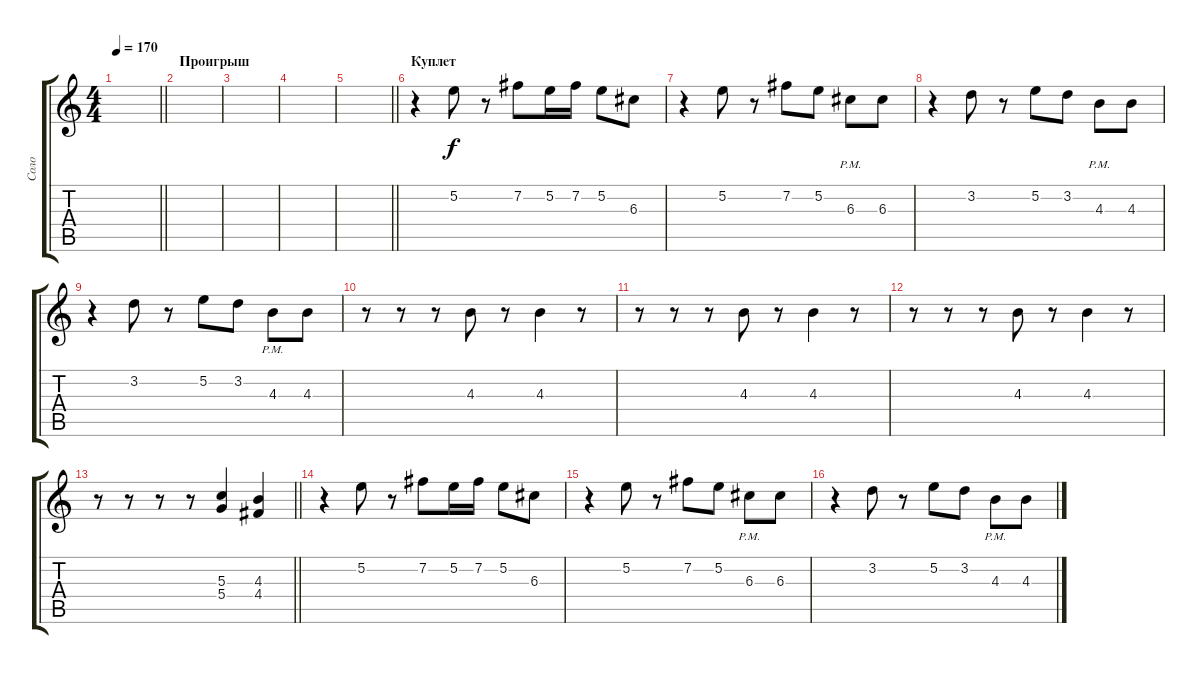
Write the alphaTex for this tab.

\track ("Соло" "Соло") {instrument overdrivenguitar}
\staff {score tabs}
\tuning (E4 B3 G3 D3 A2 E2) {hide}
\ts (4 4)
\tempo 170
\clef g2
\barLineRight lightlight
\ks c
|
\section ("" "Проигрыш")
|
|
|
\barLineRight lightlight
|
\section ("" "Куплет")
r.4 5.2.8 r.8 7.2.8 5.2.16 7.2.16 5.2.8 6.3.8 |
r.4 5.2.8 r.8 7.2.8 5.2.8 6.3{pm}.8 6.3.8 |
r.4 3.2.8 r.8 5.2.8 3.2.8 4.3{pm}.8 4.3.8 |
r.4 3.2.8 r.8 5.2.8 3.2.8 4.3{pm}.8 4.3.8 |
r.8 r.8 r.8 4.3.8 r.8 4.3.4 r.8 |
r.8 r.8 r.8 4.3.8 r.8 4.3.4 r.8 |
r.8 r.8 r.8 4.3.8 r.8 4.3.4 r.8 |
\barLineRight lightlight
r.8 r.8 r.8 r.8 (5.3 5.4).4 (4.3 4.4).4 |
r.4 5.2.8 r.8 7.2.8 5.2.16 7.2.16 5.2.8 6.3.8 |
r.4 5.2.8 r.8 7.2.8 5.2.8 6.3{pm}.8 6.3.8 |
r.4 3.2.8 r.8 5.2.8 3.2.8 4.3{pm}.8 4.3.8
